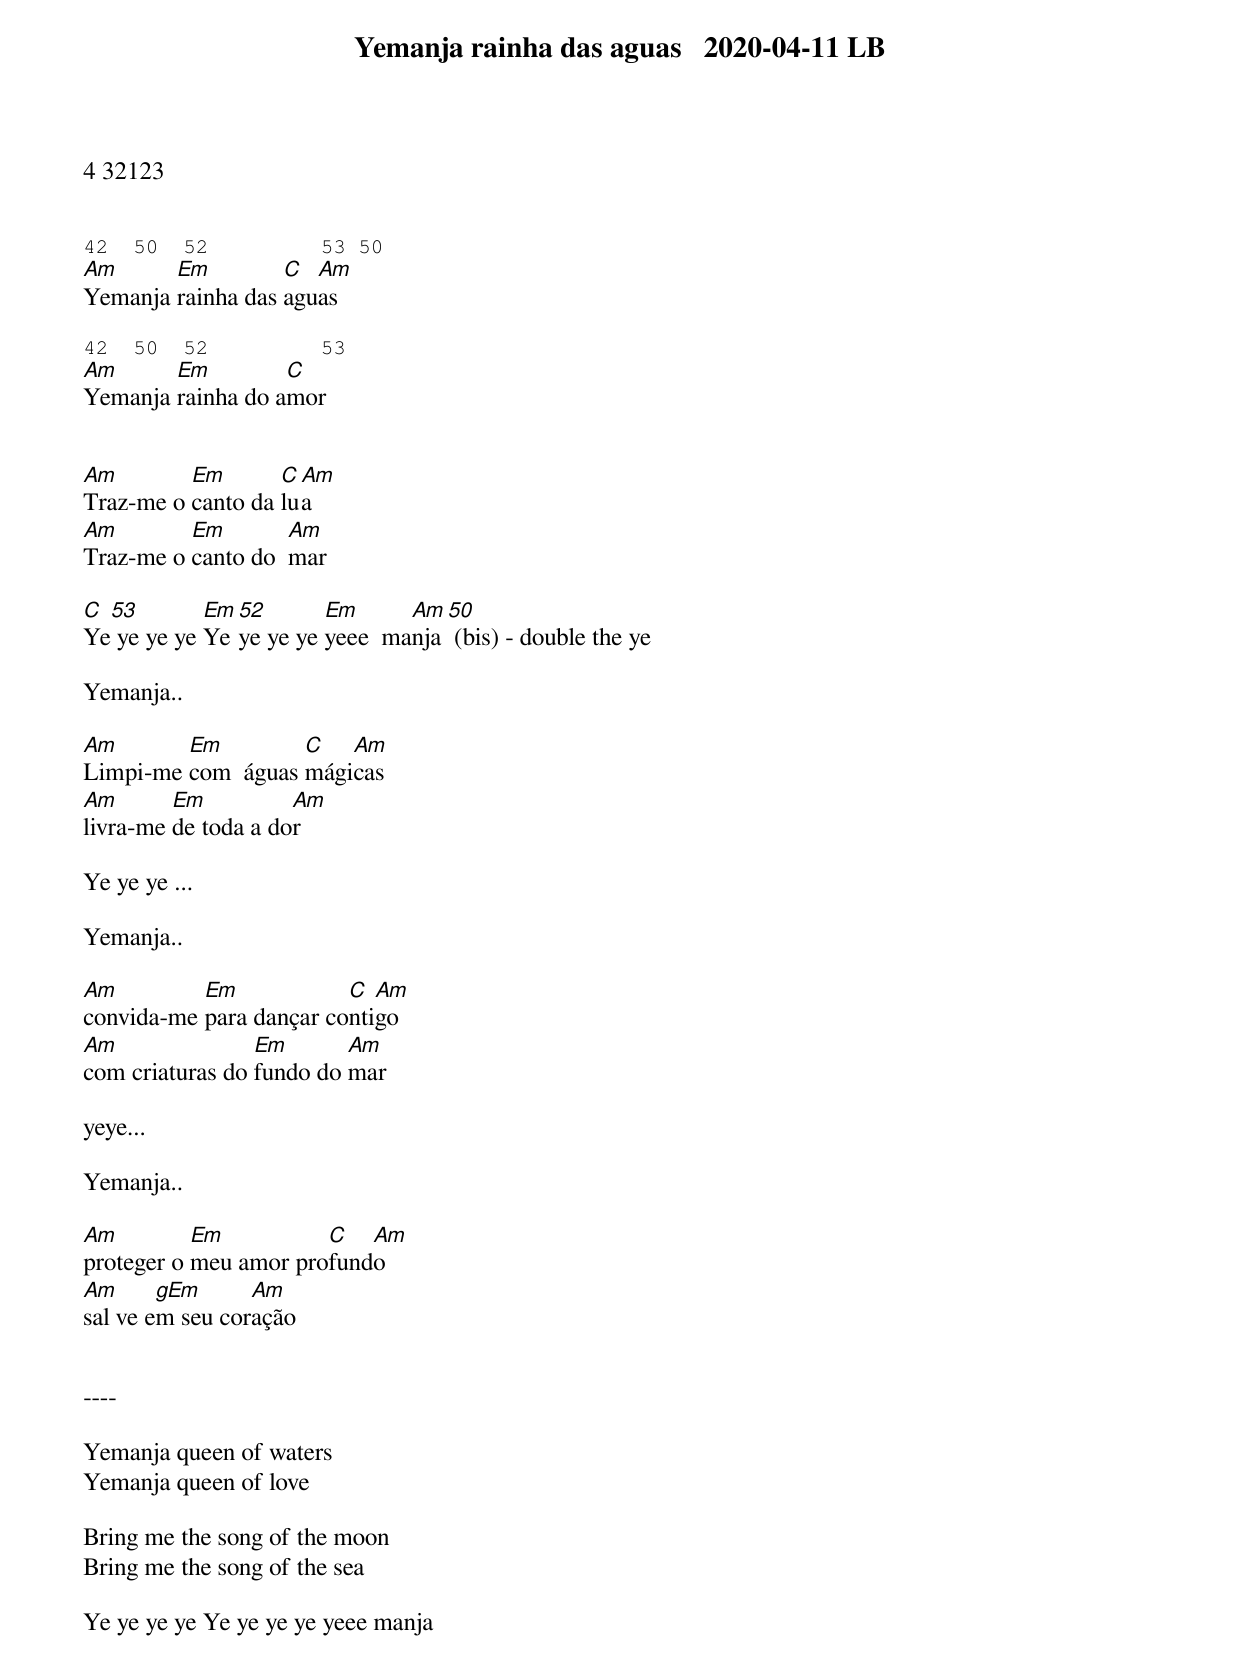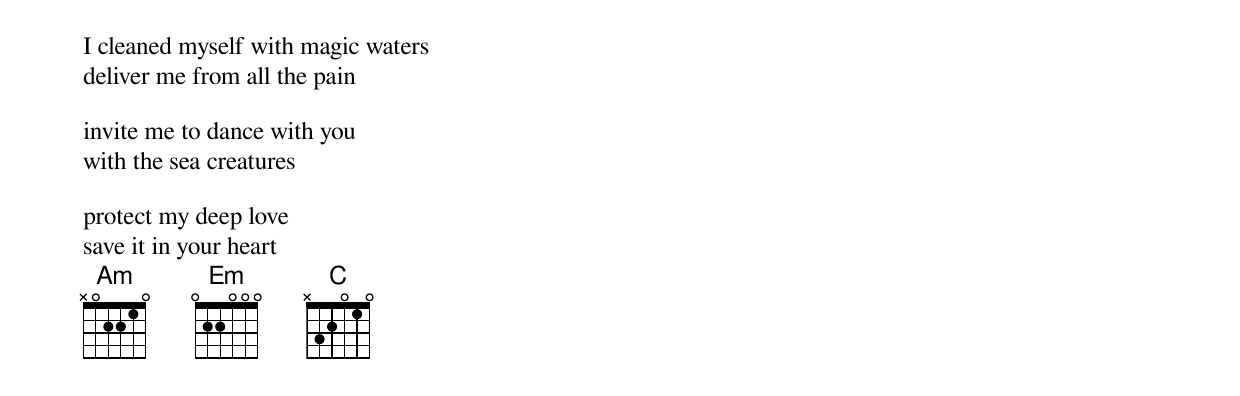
Yemanja rainha das aguas   2020-04-11 LB
4 32123


42  50  52         53 50
Am      Em         C  Am
Yemanja rainha das aguas

42  50  52         53
Am      Em         C
Yemanja rainha do amor


Am        Em       C Am
Traz-me o canto da lua
Am        Em        Am
Traz-me o canto do  mar

C 53        Em 52       Em      Am 50
Ye ye ye ye Ye ye ye ye yeee  manja (bis) - double the ye

Yemanja..

Am       Em         C   Am
Limpi-me com  águas mágicas
Am       Em          Am
livra-me de toda a dor

Ye ye ye ...

Yemanja..

Am         Em            C  Am
convida-me para dançar contigo
Am               Em       Am
com criaturas do fundo do mar

yeye...

Yemanja..

Am         Em          C   Am
proteger o meu amor profundo
Am      gEm      Am
sal ve em seu coração


----

Yemanja queen of waters
Yemanja queen of love

Bring me the song of the moon
Bring me the song of the sea

Ye ye ye ye Ye ye ye ye yeee manja

I cleaned myself with magic waters
deliver me from all the pain

invite me to dance with you
with the sea creatures

protect my deep love
save it in your heart
